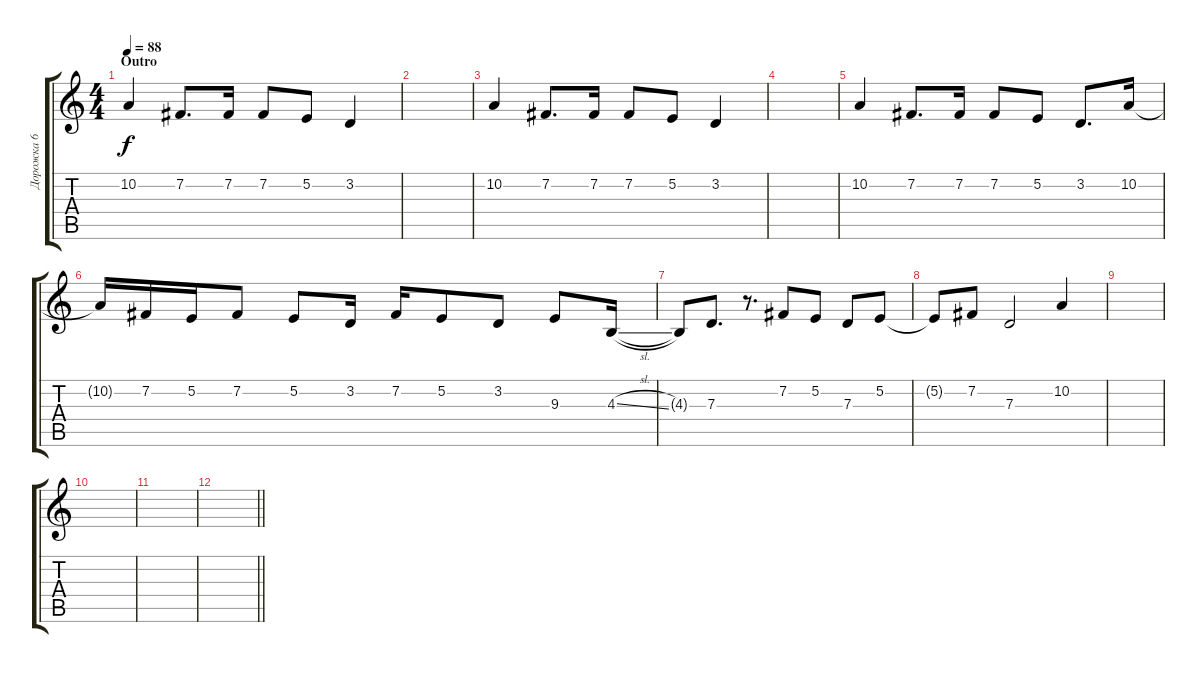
\track ("Дорожка 6" "Дорожка 6") {instrument altosax}
\staff {score tabs}
\tuning (E4 B3 G3 D3 A2 E2) {hide}
\ts (4 4)
\section ("" "Outro")
\tempo 88
\clef g2
\ks c
10.2.4{dy f} 7.2.8{d} 7.2.16 7.2.8 5.2.8 3.2.4 |
|
10.2.4 7.2.8{d} 7.2.16 7.2.8 5.2.8 3.2.4 |
|
10.2.4 7.2.8{d} 7.2.16 7.2.8 5.2.8 3.2.8{d} 10.2.16 |
10.2{t}.16 7.2.16 5.2.16 7.2.8 5.2.8 3.2.16 7.2.16 5.2.8 3.2.8 9.3.8 4.3{sl}.16 |
4.3{t}.8 7.3.8{d} r.8{d} 7.2.8 5.2.8 7.3.8 5.2.8 |
5.2{t}.8 7.2.8 7.3.2 10.2.4 |
|
|
|
\barLineRight lightlight
